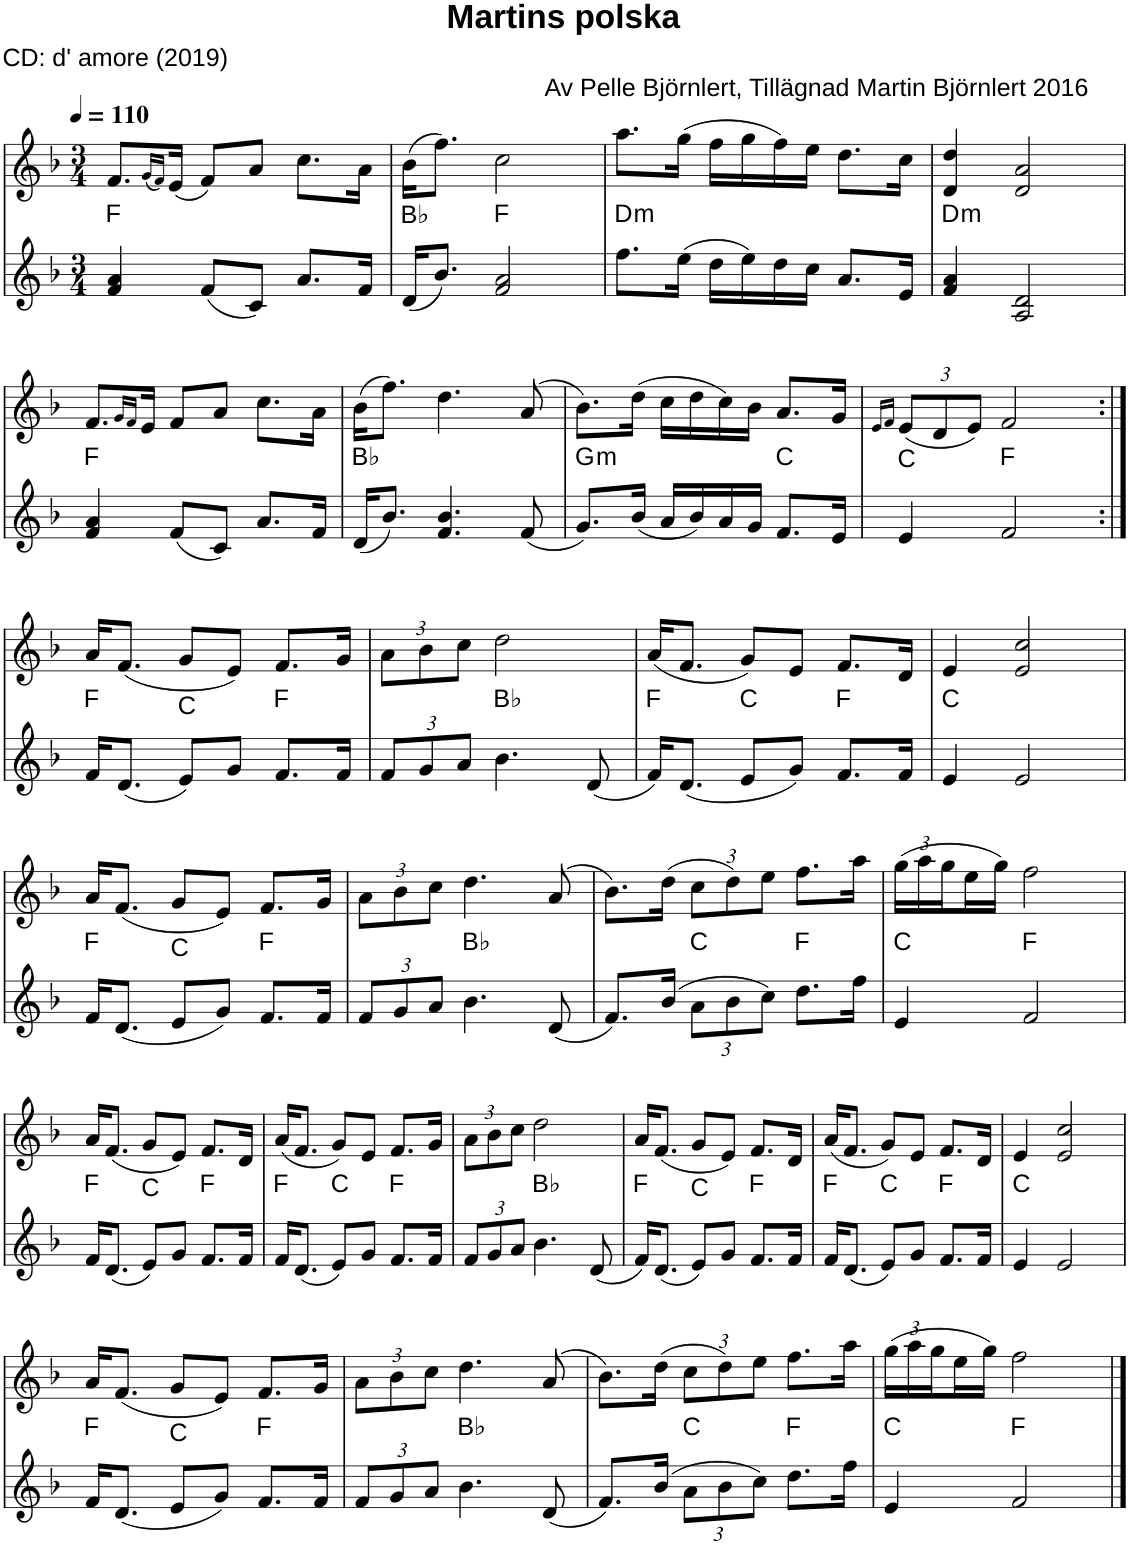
**kern	**kern	**harte
*part2	*part1	*part1
*staff2	*staff1	*
*I"Mandolin	*I"Piano	*
*	*I'Pno	*
*clefG2	*clefG2	*
*k[b-]	*k[b-]	*
*M3/4	*M3/4	*
*MM110	*MM110	*
=1	=1	=1
4f/ 4a/	8.f/L	F:maj
.	(16qg/LL	.
.	16qf/JJ)	.
.	(16e/Jk	.
(8f/L	8f/L)	.
8c/J)	8a/J	.
8.a/L	8.cc\L	.
16f/Jk	16a\Jk	.
=2	=2	=2
(16d/KL	(16b-\KL	Bb:maj
8.b-/J)	8.ff\J)	.
2f/ 2a/	2cc\	F:maj
=3	=3	=3
!	!	!LO:H:kt=m
8.ff\L	8.aa\L	D:min
(16ee\Jk	(16gg\Jk	.
16dd\LL	16ff\LL	.
16ee\)	16gg\	.
16dd\	16ff\)	.
16cc\JJ	16ee\JJ	.
8.a/L	8.dd\L	.
16e/Jk	16cc\Jk	.
=4	=4	=4
!	!	!LO:H:kt=m
4f/ 4a/	4d/ 4dd/	D:min
2A/ 2d/	2d/ 2a/	.
!!LO:LB:g=z
=5	=5	=5
4f/ 4a/	8.f/L	F:maj
.	16qg/LL	.
.	16qf/JJ	.
.	16e/Jk	.
(8f/L	8f/L	.
8c/J)	8a/J	.
8.a/L	8.cc\L	.
16f/Jk	16a\Jk	.
=6	=6	=6
(16d/KL	(16b-\KL	Bb:maj
8.b-/J)	8.ff\J)	.
4.f/ 4.b-/	4.dd\	.
(8f/	(8a/	.
=7	=7	=7
!	!	!LO:H:kt=m
8.g/L)	8.b-\L)	G:min
(16b-/Jk	(16dd\Jk	.
16a/LL	16cc\LL	.
16b-/)	16dd\	.
16a/	16cc\)	.
16g/JJ	16b-\JJ	.
8.f/L	8.a/L	C:maj
16e/Jk	16g/Jk	.
=8	=8	=8
.	16qe/LL	.
.	16qf/JJ	.
*	*Xbrackettup	*
4e/	(12e/L	C:maj
.	12d/	.
.	12e/J)	.
2f/	2f/	F:maj
!!LO:LB:g=z
=9:|!	=9:|!	=9:|!
16f/KL	16a/KL	F:maj
(8.d/J	(8.f/J	.
8e/L)	8g/L	C:maj
8g/J	8e/J)	.
8.f/L	8.f/L	F:maj
16f/Jk	16g/Jk	.
=10	=10	=10
*Xbrackettup	*	*
12f/L	12a\L	.
12g/	12b-\	.
12a/J	12cc\J	.
4.b-\	2dd\	Bb:maj
(8d/	.	.
=11	=11	=11
16f/KL)	(16a/KL	F:maj
(8.d/J	8.f/J	.
8e/L	8g/L)	C:maj
8g/J)	8e/J	.
8.f/L	8.f/L	F:maj
16f/Jk	16d/Jk	.
=12	=12	=12
4e/	4e/	C:maj
2e/	2e/ 2cc/	.
!!LO:LB:g=z
=13	=13	=13
16f/KL	16a/KL	F:maj
(8.d/J	(8.f/J	.
8e/L	8g/L	C:maj
8g/J)	8e/J)	.
8.f/L	8.f/L	F:maj
16f/Jk	16g/Jk	.
=14	=14	=14
12f/L	12a\L	.
12g/	12b-\	.
12a/J	12cc\J	.
4.b-\	4.dd\	Bb:maj
(8d/	(8a/	.
=15	=15	=15
8.f/L)	8.b-\L)	.
(16b-/Jk	(16dd\Jk	.
12a\L	12cc\L	C:maj
12b-\	12dd\)	.
12cc\J)	12ee\J	.
8.dd\L	8.ff\L	F:maj
16ff\Jk	16aa\Jk	.
=16	=16	=16
4e/	(24gg\LL	C:maj
.	24aa\	.
.	24gg\	.
.	16ee\	.
.	16gg\JJ)	.
2f/	2ff\	F:maj
!!LO:LB:g=z
=17	=17	=17
16f/KL	16a/KL	F:maj
(8.d/J	(8.f/J	.
8e/L)	8g/L	C:maj
8g/J	8e/J)	.
8.f/L	8.f/L	F:maj
16f/Jk	16d/Jk	.
=18	=18	=18
16f/KL	(16a/KL	F:maj
(8.d/J	8.f/J	.
8e/L)	8g/L)	C:maj
8g/J	8e/J	.
8.f/L	8.f/L	F:maj
16f/Jk	16g/Jk	.
=19	=19	=19
12f/L	12a\L	.
12g/	12b-\	.
12a/J	12cc\J	.
4.b-\	2dd\	Bb:maj
(8d/	.	.
=20	=20	=20
16f/KL)	16a/KL	F:maj
(8.d/J	(8.f/J	.
8e/L)	8g/L	C:maj
8g/J	8e/J)	.
8.f/L	8.f/L	F:maj
16f/Jk	16d/Jk	.
=21	=21	=21
16f/KL	(16a/KL	F:maj
(8.d/J	8.f/J	.
8e/L)	8g/L)	C:maj
8g/J	8e/J	.
8.f/L	8.f/L	F:maj
16f/Jk	16d/Jk	.
=22	=22	=22
4e/	4e/	C:maj
2e/	2e/ 2cc/	.
!!LO:LB:g=z
=23	=23	=23
16f/KL	16a/KL	F:maj
(8.d/J	(8.f/J	.
8e/L	8g/L	C:maj
8g/J)	8e/J)	.
8.f/L	8.f/L	F:maj
16f/Jk	16g/Jk	.
=24	=24	=24
12f/L	12a\L	.
12g/	12b-\	.
12a/J	12cc\J	.
4.b-\	4.dd\	Bb:maj
(8d/	(8a/	.
=25	=25	=25
8.f/L)	8.b-\L)	.
(16b-/Jk	(16dd\Jk	.
12a\L	12cc\L	C:maj
12b-\	12dd\)	.
12cc\J)	12ee\J	.
8.dd\L	8.ff\L	F:maj
16ff\Jk	16aa\Jk	.
=26	=26	=26
4e/	(24gg\LL	C:maj
.	24aa\	.
.	24gg\	.
.	16ee\	.
.	16gg\JJ)	.
2f/	2ff\	F:maj
==	==	==
*-	*-	*-
